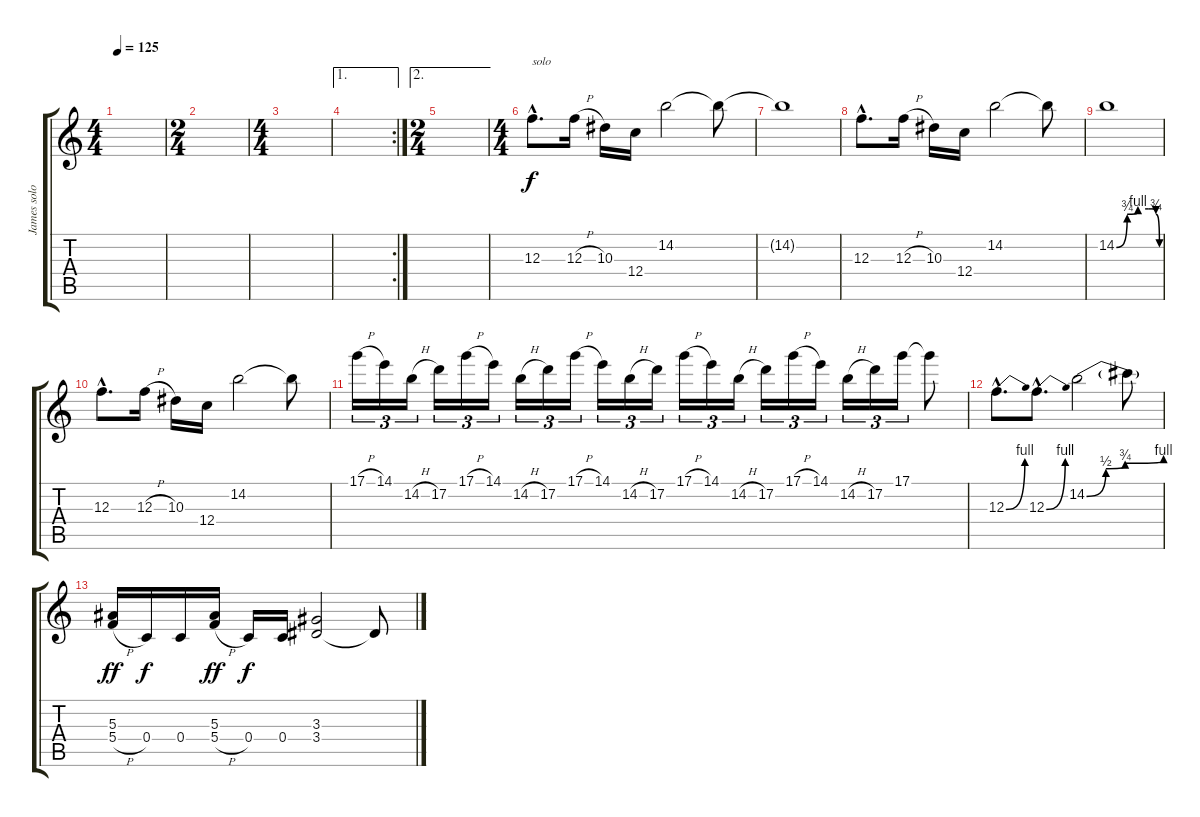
\track ("James solo" "James solo") {instrument distortionguitar}
\staff {score tabs}
\tuning (D4 A3 F3 C3 G2 D2) {hide}
\ts (4 4)
\tempo 125
\clef g2
\ks c
|
\ts (2 4)
|
\ts (4 4)
|
\ae 1
\rc 2
|
\ae 2
\ts (2 4)
|
\ts (4 4)
12.3{hac}.8{d txt "solo"} 12.3{h}.16 10.3.16 12.4.16 14.2.2 14.2{t}.8 |
14.2{t}.1 |
12.3{hac}.8{d} 12.3{h}.16 10.3.16 12.4.16 14.2.2 14.2{t}.8 |
14.2{be (custom 0 0 15 3 30 4 45 4 52 4 55 3 60 0)}.1 |
12.3{hac}.8{d} 12.3{h}.16 10.3.16 12.4.16 14.2.2 14.2{t}.8 |
17.1{h}.16{tu (3 2)} 14.1.16{tu (3 2)} 14.2{h}.16{tu (3 2)} 17.2.16{tu (3 2)} 17.1{h}.16{tu (3 2)} 14.1.16{tu (3 2)} 14.2{h}.16{tu (3 2)} 17.2.16{tu (3 2)} 17.1{h}.16{tu (3 2)} 14.1.16{tu (3 2)} 14.2{h}.16{tu (3 2)} 17.2.16{tu (3 2)} 17.1{h}.16{tu (3 2)} 14.1.16{tu (3 2)} 14.2{h}.16{tu (3 2)} 17.2.16{tu (3 2)} 17.1{h}.16{tu (3 2)} 14.1.16{tu (3 2)} 14.2{h}.16{tu (3 2)} 17.2.16{tu (3 2)} 17.1.16{tu (3 2)} 17.1{t}.8 |
12.3{be (bend 0 0 60 4) hac}.8{d} 12.3{be (bend 0 0 60 4) hac}.8{d} 14.2{be (custom 0 0 15 2 30 3 60 4)}.2 14.2{t}.8 |
(5.3 5.4{h}).16{dy ff} 0.4.16{dy f} 0.4.16 (5.3 5.4{h}).16{dy ff} 0.4.16{dy f} 0.4.16 (3.3 3.4).2 3.4{t}.8
